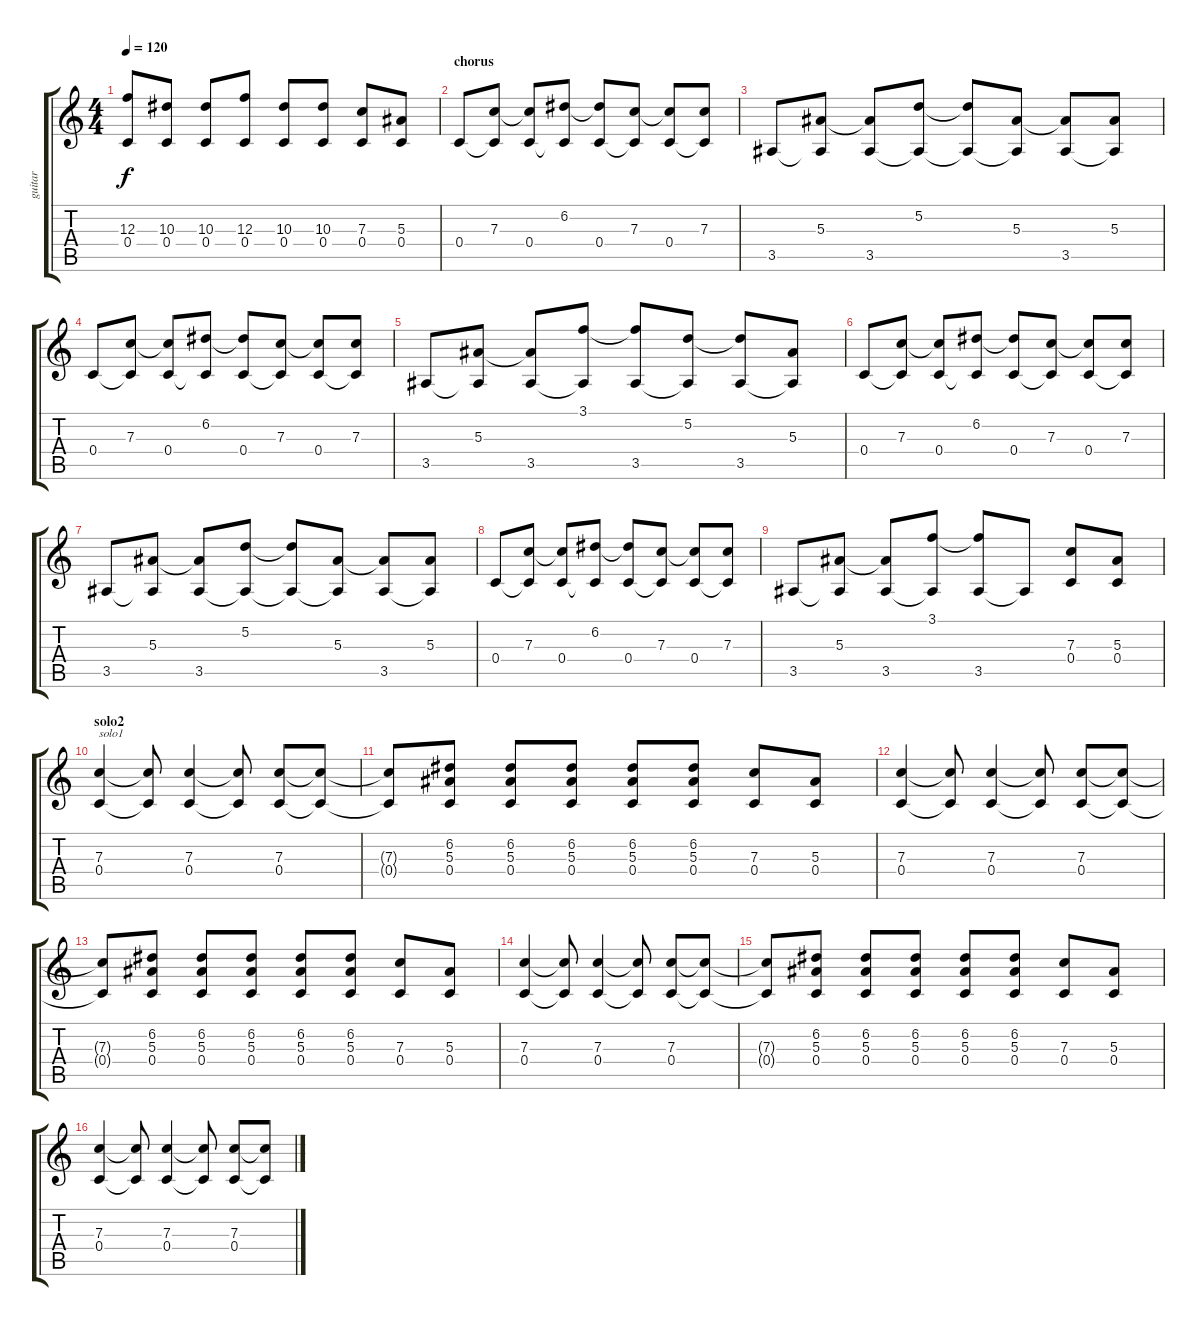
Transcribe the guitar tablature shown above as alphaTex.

\track ("guitar" "guitar") {instrument acousticguitarnylon}
\staff {score tabs}
\tuning (D4 A3 F3 C3 G2 D2) {hide}
\ts (4 4)
\tempo 120
\clef g2
\ks c
(12.3 0.4).8{dy f} (10.3 0.4).8 (10.3 0.4).8 (12.3 0.4).8 (10.3 0.4).8 (10.3 0.4).8 (7.3 0.4).8 (5.3 0.4).8 |
\section ("" "chorus")
0.4.8 (7.3 0.4{t}).8 (7.3{t} 0.4).8 (6.2 0.4{t}).8 (6.2{t} 0.4).8 (7.3 0.4{t}).8 (7.3{t} 0.4).8 (7.3 0.4{t}).8 |
3.5.8 (5.3 3.5{t}).8 (5.3{t} 3.5).8 (5.2 3.5{t}).8 (5.2{t} 3.5{t}).8 (5.3 3.5{t}).8 (5.3{t} 3.5).8 (5.3 3.5{t}).8 |
0.4.8 (7.3 0.4{t}).8 (7.3{t} 0.4).8 (6.2 0.4{t}).8 (6.2{t} 0.4).8 (7.3 0.4{t}).8 (7.3{t} 0.4).8 (7.3 0.4{t}).8 |
3.5.8 (5.3 3.5{t}).8 (5.3{t} 3.5).8 (3.1 3.5{t}).8 (3.1{t} 3.5).8 (5.2 3.5{t}).8 (5.2{t} 3.5).8 (5.3 3.5{t}).8 |
0.4.8 (7.3 0.4{t}).8 (7.3{t} 0.4).8 (6.2 0.4{t}).8 (6.2{t} 0.4).8 (7.3 0.4{t}).8 (7.3{t} 0.4).8 (7.3 0.4{t}).8 |
3.5.8 (5.3 3.5{t}).8 (5.3{t} 3.5).8 (5.2 3.5{t}).8 (5.2{t} 3.5{t}).8 (5.3 3.5{t}).8 (5.3{t} 3.5).8 (5.3 3.5{t}).8 |
0.4.8 (7.3 0.4{t}).8 (7.3{t} 0.4).8 (6.2 0.4{t}).8 (6.2{t} 0.4).8 (7.3 0.4{t}).8 (7.3{t} 0.4).8 (7.3 0.4{t}).8 |
3.5.8 (5.3 3.5{t}).8 (5.3{t} 3.5).8 (3.1 3.5{t}).8 (3.1{t} 3.5).8 3.5{t}.8 (7.3 0.4).8 (5.3 0.4).8 |
\section ("" "solo2")
(7.3 0.4).4{txt "solo1"} (7.3{t} 0.4{t}).8 (7.3 0.4).4 (7.3{t} 0.4{t}).8 (7.3 0.4).8 (7.3{t} 0.4{t}).8 |
(7.3{t} 0.4{t}).8 (6.2 5.3 0.4).8 (6.2 5.3 0.4).8 (6.2 5.3 0.4).8 (6.2 5.3 0.4).8 (6.2 5.3 0.4).8 (7.3 0.4).8 (5.3 0.4).8 |
(7.3 0.4).4 (7.3{t} 0.4{t}).8 (7.3 0.4).4 (7.3{t} 0.4{t}).8 (7.3 0.4).8 (7.3{t} 0.4{t}).8 |
(7.3{t} 0.4{t}).8 (6.2 5.3 0.4).8 (6.2 5.3 0.4).8 (6.2 5.3 0.4).8 (6.2 5.3 0.4).8 (6.2 5.3 0.4).8 (7.3 0.4).8 (5.3 0.4).8 |
(7.3 0.4).4 (7.3{t} 0.4{t}).8 (7.3 0.4).4 (7.3{t} 0.4{t}).8 (7.3 0.4).8 (7.3{t} 0.4{t}).8 |
(7.3{t} 0.4{t}).8 (6.2 5.3 0.4).8 (6.2 5.3 0.4).8 (6.2 5.3 0.4).8 (6.2 5.3 0.4).8 (6.2 5.3 0.4).8 (7.3 0.4).8 (5.3 0.4).8 |
(7.3 0.4).4 (7.3{t} 0.4{t}).8 (7.3 0.4).4 (7.3{t} 0.4{t}).8 (7.3 0.4).8 (7.3{t} 0.4{t}).8
